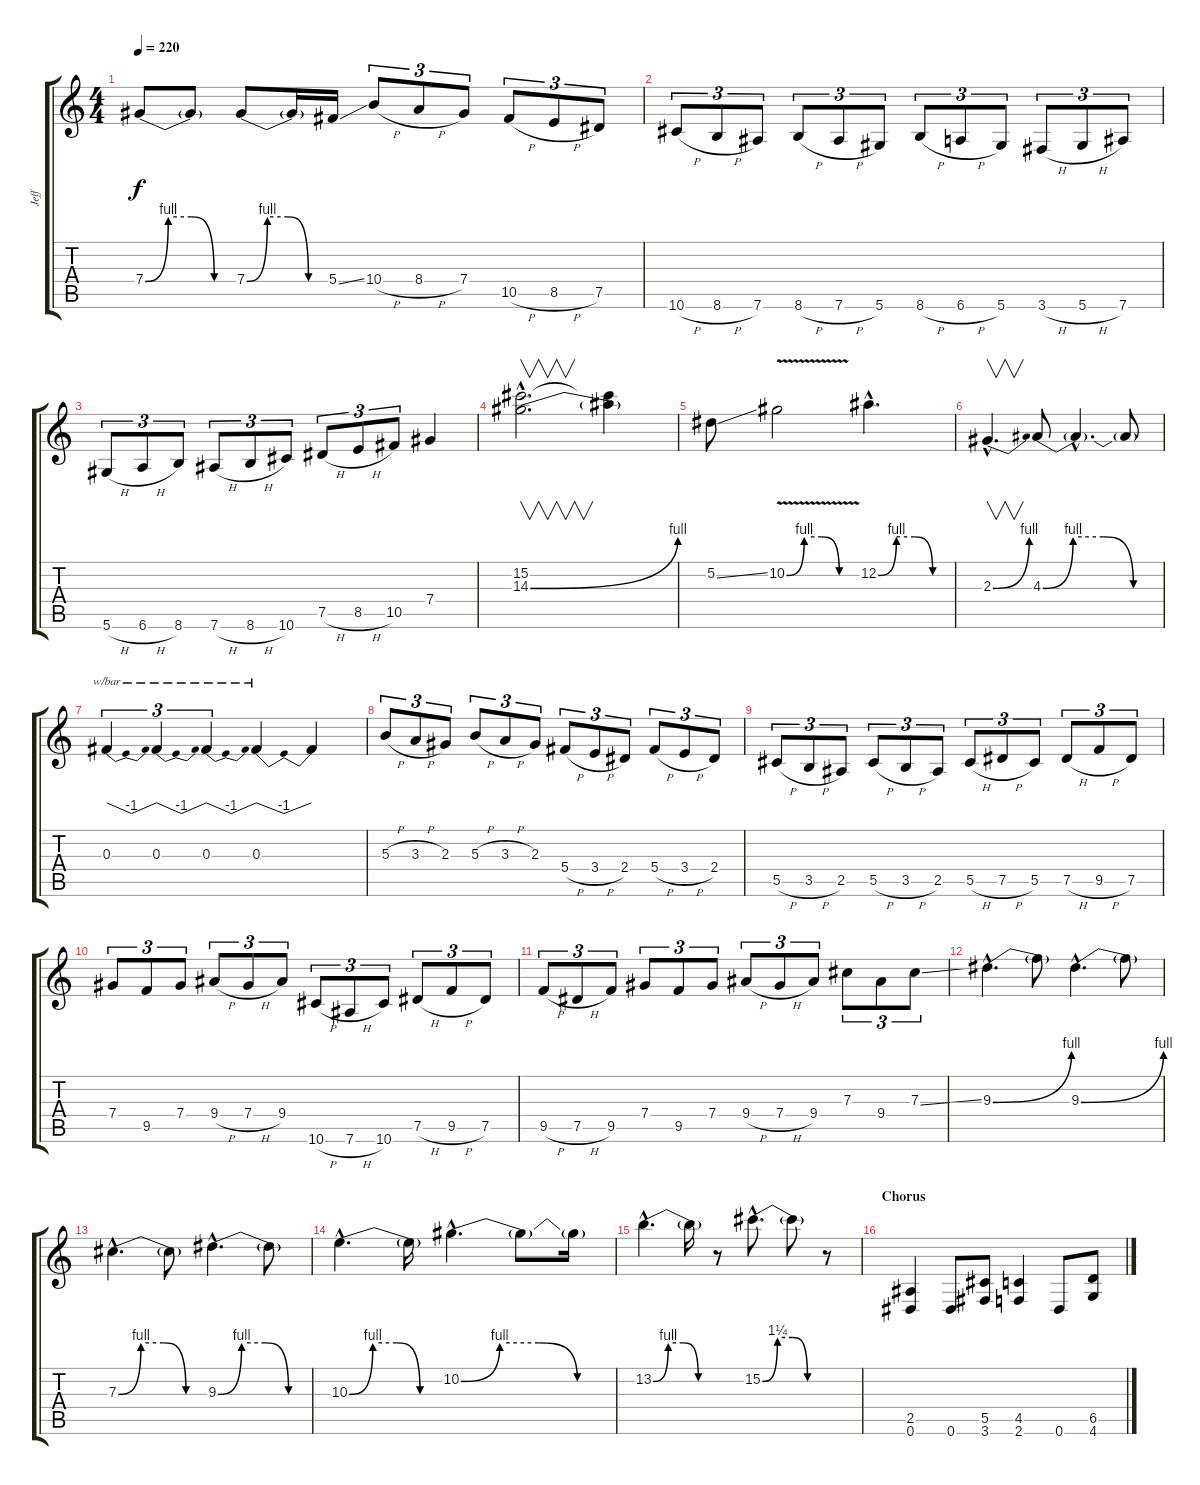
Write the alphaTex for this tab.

\track ("Jeff" "Jeff") {instrument distortionguitar}
\staff {score tabs}
\tuning (Eb4 Bb3 Gb3 Db3 Ab2 Eb2) {hide}
\ts (4 4)
\tempo 220
\clef g2
\ks c
7.4{be (custom 0 0 15 4 30 4 45 0 60 0)}.8{dy f} 7.4{t}.8 7.4{be (custom 0 0 15 4 30 4 45 0 60 0)}.8 7.4{t}.16 5.4{ss}.16 10.4{h}.8{tu (3 2)} 8.4{h}.8{tu (3 2)} 7.4.8{tu (3 2)} 10.5{h}.8{tu (3 2)} 8.5{h}.8{tu (3 2)} 7.5.8{tu (3 2)} |
10.6{h}.8{tu (3 2)} 8.6{h}.8{tu (3 2)} 7.6.8{tu (3 2)} 8.6{h}.8{tu (3 2)} 7.6{h}.8{tu (3 2)} 5.6.8{tu (3 2)} 8.6{h}.8{tu (3 2)} 6.6{h}.8{tu (3 2)} 5.6.8{tu (3 2)} 3.6{h}.8{tu (3 2)} 5.6{h}.8{tu (3 2)} 7.6.8{tu (3 2)} |
5.6{h}.8{tu (3 2)} 6.6{h}.8{tu (3 2)} 8.6.8{tu (3 2)} 7.6{h}.8{tu (3 2)} 8.6{h}.8{tu (3 2)} 10.6.8{tu (3 2)} 7.5{h}.8{tu (3 2)} 8.5{h}.8{tu (3 2)} 10.5.8{tu (3 2)} 7.4.4 |
(15.2{hac} 14.3{be (bend 0 0 60 4) hac}).2{v d} (15.2{t} 14.3{t}).4 |
5.2{ss}.8 10.2{be (custom 0 0 15 4 30 4 45 0 60 0) v}.2 12.2{be (custom 0 0 15 4 30 4 45 0 60 0) hac}.4{d} |
2.3{be (bend 0 0 60 4) hac}.4{v d} 4.3{be (custom 0 0 15 4 30 4 45 0 60 0)}.8 4.3{hac t}.4{d} 4.3{t}.8 |
0.3.4{tu (3 2) tbe (dip default 0 0 30 -4 60 0)} 0.3.4{tu (3 2) tbe (dip default 0 0 30 -4 60 0)} 0.3.4{tu (3 2) tbe (dip default 0 0 30 -4 60 0)} 0.3.4{tbe (dip default 0 0 30 -4 60 0)} 0.3{t}.4 |
5.3{h}.8{tu (3 2)} 3.3{h}.8{tu (3 2)} 2.3.8{tu (3 2)} 5.3{h}.8{tu (3 2)} 3.3{h}.8{tu (3 2)} 2.3.8{tu (3 2)} 5.4{h}.8{tu (3 2)} 3.4{h}.8{tu (3 2)} 2.4.8{tu (3 2)} 5.4{h}.8{tu (3 2)} 3.4{h}.8{tu (3 2)} 2.4.8{tu (3 2)} |
5.5{h}.8{tu (3 2)} 3.5{h}.8{tu (3 2)} 2.5.8{tu (3 2)} 5.5{h}.8{tu (3 2)} 3.5{h}.8{tu (3 2)} 2.5.8{tu (3 2)} 5.5{h}.8{tu (3 2)} 7.5{h}.8{tu (3 2)} 5.5.8{tu (3 2)} 7.5{h}.8{tu (3 2)} 9.5{h}.8{tu (3 2)} 7.5.8{tu (3 2)} |
7.4.8{tu (3 2)} 9.5.8{tu (3 2)} 7.4.8{tu (3 2)} 9.4{h}.8{tu (3 2)} 7.4{h}.8{tu (3 2)} 9.4.8{tu (3 2)} 10.6{h}.8{tu (3 2)} 7.6{h}.8{tu (3 2)} 10.6.8{tu (3 2)} 7.5{h}.8{tu (3 2)} 9.5{h}.8{tu (3 2)} 7.5.8{tu (3 2)} |
9.5{h}.8{tu (3 2)} 7.5{h}.8{tu (3 2)} 9.5.8{tu (3 2)} 7.4.8{tu (3 2)} 9.5.8{tu (3 2)} 7.4.8{tu (3 2)} 9.4{h}.8{tu (3 2)} 7.4{h}.8{tu (3 2)} 9.4.8{tu (3 2)} 7.3.8{tu (3 2)} 9.4.8{tu (3 2)} 7.3{ss}.8{tu (3 2)} |
9.3{be (bend 0 0 60 4) hac}.4{d} 9.3{t}.8 9.3{be (bend 0 0 60 4) hac}.4{d} 9.3{t}.8 |
7.3{be (custom 0 0 15 4 30 4 45 0 60 0) hac}.4{d} 7.3{t}.8 9.3{be (custom 0 0 15 4 30 4 45 0 60 0) hac}.4{d} 9.3{t}.8 |
10.3{be (custom 0 0 15 4 30 4 45 0 60 0) hac}.4{d} 10.3{t}.16 10.2{be (custom 0 0 15 4 30 4 45 0 60 0) hac}.4{d} 10.2{t}.8 10.2{t}.16 |
13.2{be (custom 0 0 15 4 30 4 45 0 60 0) hac}.4{d} 13.2{t}.16 r.8 15.2{be (custom 0 0 15 5 30 5 45 0 60 0) hac}.8{d} 15.2{t}.8 r.8 |
\section ("" "Chorus")
(2.5 0.6).4 0.6.8 (5.5 3.6).8 (4.5 2.6).4 0.6.8 (6.5 4.6).8
